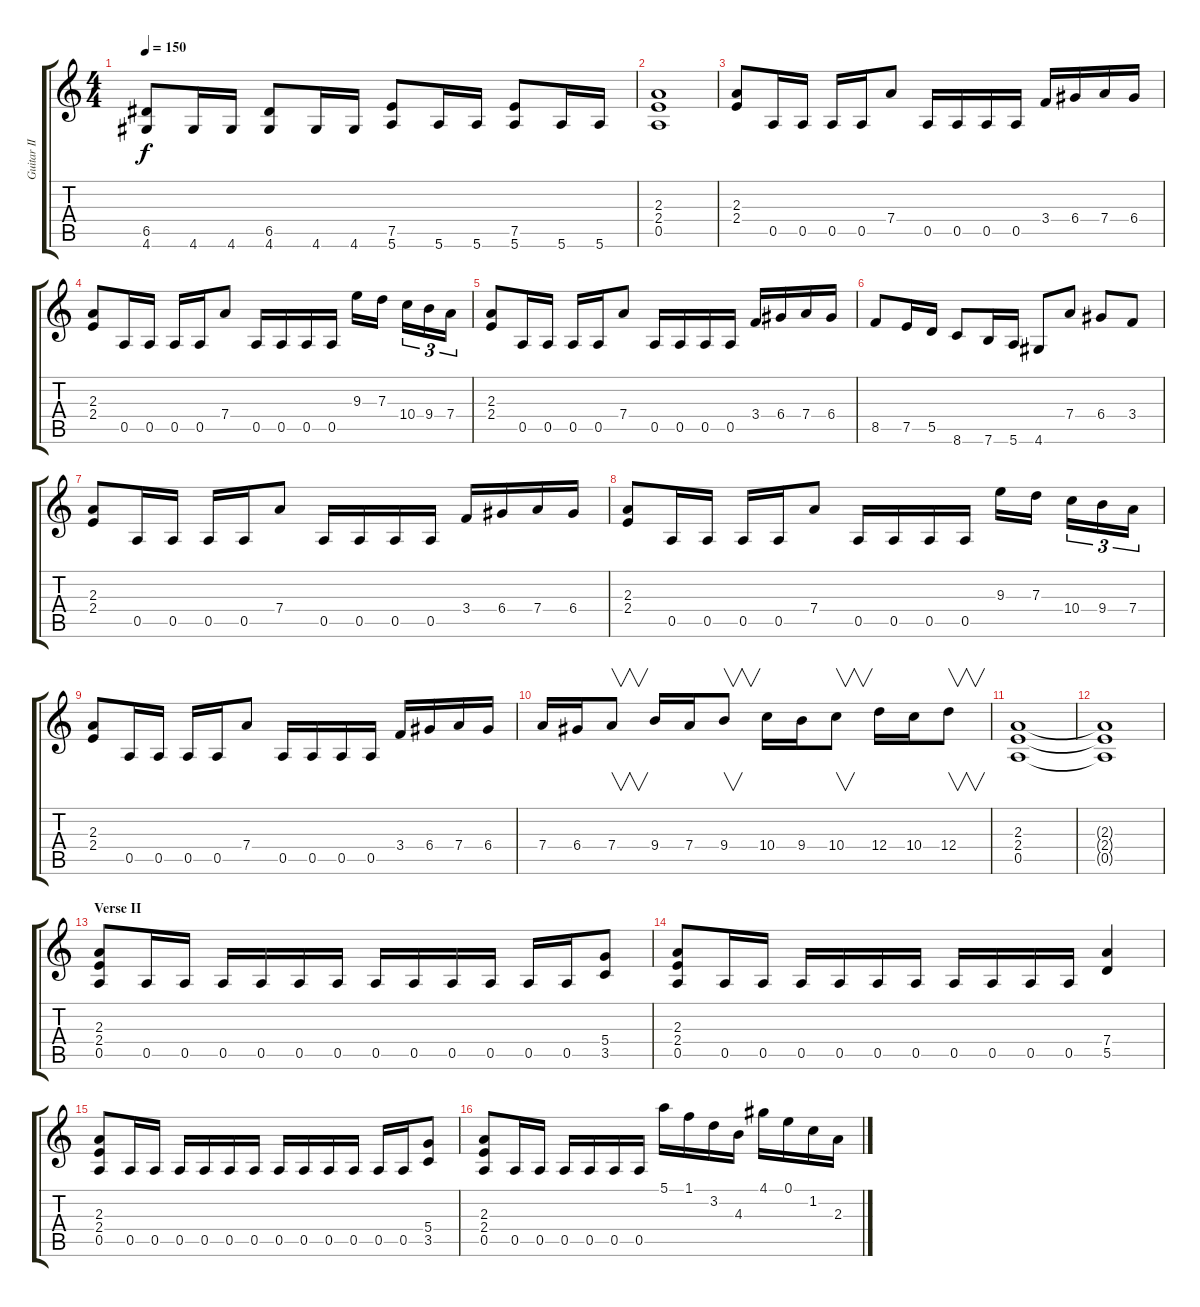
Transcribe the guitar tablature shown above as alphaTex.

\track ("Guitar II" "Guitar II") {instrument distortionguitar}
\staff {score tabs}
\tuning (E4 B3 G3 D3 A2 E2) {hide}
\ts (4 4)
\tempo 150
\clef g2
\ks c
(6.5 4.6).8{dy f} 4.6.16 4.6.16 (6.5 4.6).8 4.6.16 4.6.16 (7.5 5.6).8 5.6.16 5.6.16 (7.5 5.6).8 5.6.16 5.6.16 |
(2.3 2.4 0.5).1 |
(2.3 2.4).8 0.5.16 0.5.16 0.5.16 0.5.16 7.4.8 0.5.16 0.5.16 0.5.16 0.5.16 3.4.16 6.4.16 7.4.16 6.4.16 |
(2.3 2.4).8 0.5.16 0.5.16 0.5.16 0.5.16 7.4.8 0.5.16 0.5.16 0.5.16 0.5.16 9.3.16 7.3.16 10.4.16{tu (3 2)} 9.4.16{tu (3 2)} 7.4.16{tu (3 2)} |
(2.3 2.4).8 0.5.16 0.5.16 0.5.16 0.5.16 7.4.8 0.5.16 0.5.16 0.5.16 0.5.16 3.4.16 6.4.16 7.4.16 6.4.16 |
8.5.8 7.5.16 5.5.16 8.6.8 7.6.16 5.6.16 4.6.8 7.4.8 6.4.8 3.4.8 |
(2.3 2.4).8 0.5.16 0.5.16 0.5.16 0.5.16 7.4.8 0.5.16 0.5.16 0.5.16 0.5.16 3.4.16 6.4.16 7.4.16 6.4.16 |
(2.3 2.4).8 0.5.16 0.5.16 0.5.16 0.5.16 7.4.8 0.5.16 0.5.16 0.5.16 0.5.16 9.3.16 7.3.16 10.4.16{tu (3 2)} 9.4.16{tu (3 2)} 7.4.16{tu (3 2)} |
(2.3 2.4).8 0.5.16 0.5.16 0.5.16 0.5.16 7.4.8 0.5.16 0.5.16 0.5.16 0.5.16 3.4.16 6.4.16 7.4.16 6.4.16 |
7.4.16 6.4.16 7.4.8{v} 9.4.16 7.4.16 9.4.8{v} 10.4.16 9.4.16 10.4.8{v} 12.4.16 10.4.16 12.4.8{v} |
(2.3 2.4 0.5).1 |
(2.3{t} 2.4{t} 0.5{t}).1 |
\section ("" "Verse II")
(2.3 2.4 0.5).8 0.5.16 0.5.16 0.5.16 0.5.16 0.5.16 0.5.16 0.5.16 0.5.16 0.5.16 0.5.16 0.5.16 0.5.16 (5.4 3.5).8 |
(2.3 2.4 0.5).8 0.5.16 0.5.16 0.5.16 0.5.16 0.5.16 0.5.16 0.5.16 0.5.16 0.5.16 0.5.16 (7.4 5.5).4 |
(2.3 2.4 0.5).8 0.5.16 0.5.16 0.5.16 0.5.16 0.5.16 0.5.16 0.5.16 0.5.16 0.5.16 0.5.16 0.5.16 0.5.16 (5.4 3.5).8 |
(2.3 2.4 0.5).8 0.5.16 0.5.16 0.5.16 0.5.16 0.5.16 0.5.16 5.1.16 1.1.16 3.2.16 4.3.16 4.1.16 0.1.16 1.2.16 2.3.16
